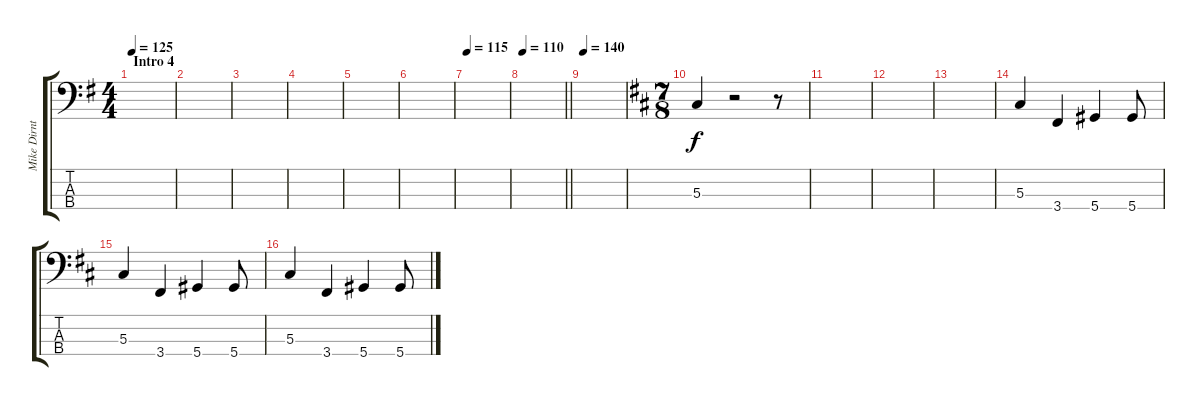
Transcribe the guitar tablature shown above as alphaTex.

\track ("Mike Dirnt (Bass)" "Mike Dirnt") {instrument electricbassfinger}
\staff {score tabs}
\tuning (Gb2 Db2 Ab1 Eb1) {hide}
\ts (4 4)
\section ("" "Intro 4")
\tempo 125
\clef f4
\ks g
|
|
|
|
|
|
\tempo 115
|
\tempo 110
\barLineRight lightlight
|
\tempo 140
|
\ts (7 8)
\ks d
5.3.4 r.2 r.8 |
|
|
|
5.3.4 3.4.4 5.4.4 5.4.8 |
5.3.4 3.4.4 5.4.4 5.4.8 |
5.3.4 3.4.4 5.4.4 5.4.8
